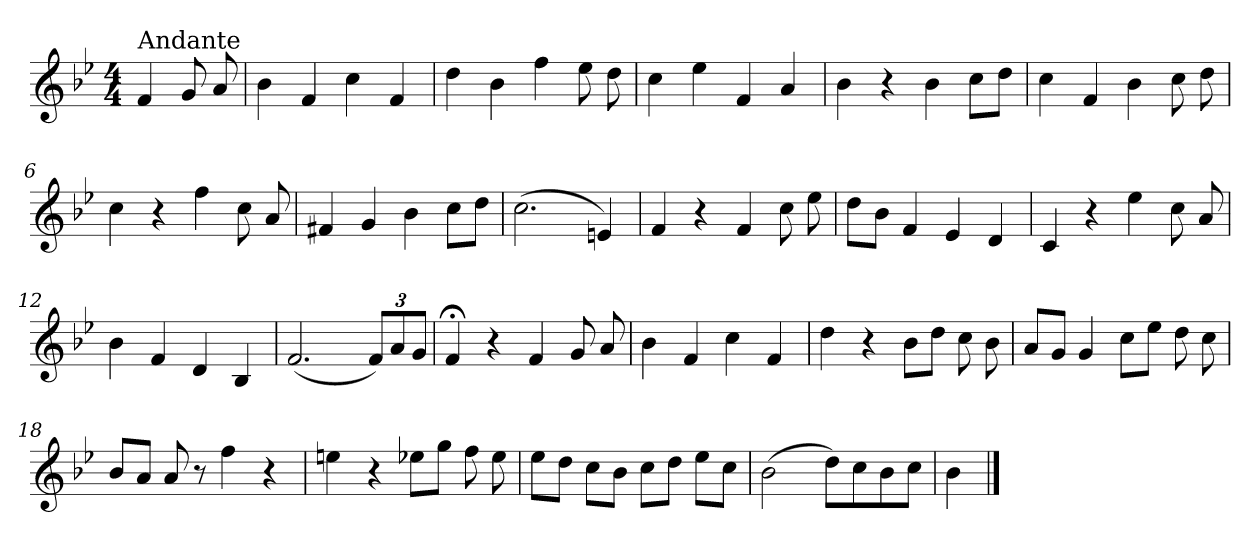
**kern
*part1
*staff1
*clefG2
*k[b-e-]
*B-:
*M4/4
=
!LO:TX:a:t=Andante
4f/
8g/
8a/
=1
4b-\
4f/
4cc\
4f/
=2
4dd\
4b-\
4ff\
8ee-\
8dd\
=3
4cc\
4ee-\
4f/
4a/
=4
4b-\
4r
4b-\
8cc\L
8dd\J
!!LO:LB:g=z
=5
4cc\
4f/
4b-\
8cc\
8dd\
=6
4cc\
4r
4ff\
8cc\
8a/
=7
4f#X/
4g/
4b-\
8cc\L
8dd\J
=8
(>2.cc\
4en/)
=9
4f/
4r
4f/
8cc\
8ee-\
=10
8dd\L
8b-\J
4f/
4e-/
4d/
!!LO:LB:g=z
=11
4c/
4r
4ee-\
8cc\
8a/
=12
4b-\
4f/
4d/
4B-/
=13
(<2.f/
12f/L)
12a/
12g/J
=14
4f;</
4r
4f/
8g/
8a/
=15
4b-\
4f/
4cc\
4f/
=16
4dd\
4r
8b-\L
8dd\J
8cc\
8b-\
!!LO:LB:g=z
=17
8a/L
8g/J
4g/
8cc\L
8ee-\J
8dd\
8cc\
=18
8b-/L
8a/J
8a/
8r
4ff\
4r
=19
4een\
4r
8ee-X\L
8gg\J
8ff\
8ee-\
=20
8ee-\L
8dd\J
8cc\L
8b-\J
8cc\L
8dd\J
8ee-\L
8cc\J
=21
(>2b-\
8dd\L)
8cc\
8b-\
8cc\J
!!LO:LB:g=z
=22
4b-\
==
*-
